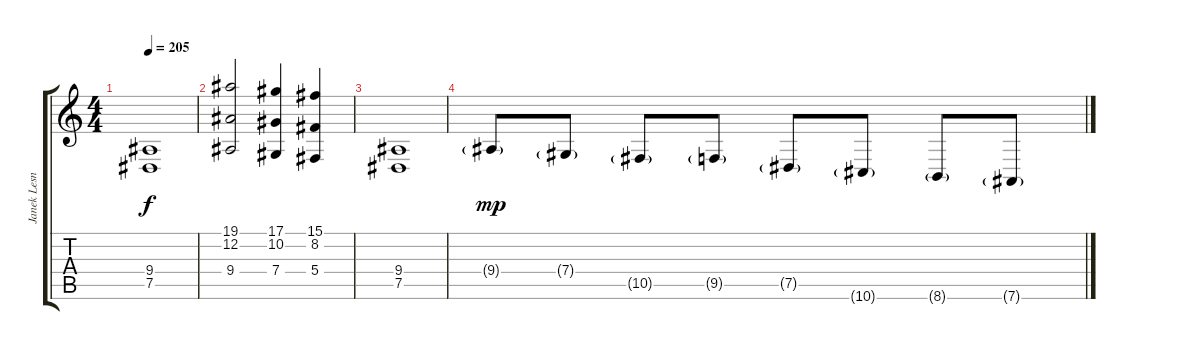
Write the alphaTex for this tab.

\track ("Janek Lesniak" "Janek Lesn") {instrument harpsichord}
\staff {score tabs}
\tuning (Eb4 Bb3 Gb3 Db3 Ab2 Eb2) {hide}
\ts (4 4)
\tempo 205
\clef g2
\ks c
(9.4 7.5).1{dy f} |
(19.1 12.2 9.4).2 (17.1 10.2 7.4).4 (15.1 8.2 5.4).4 |
(9.4 7.5).1 |
9.4{g}.8{dy mp} 7.4{g}.8 10.5{g}.8 9.5{g}.8 7.5{g}.8 10.6{g}.8 8.6{g}.8 7.6{g}.8
